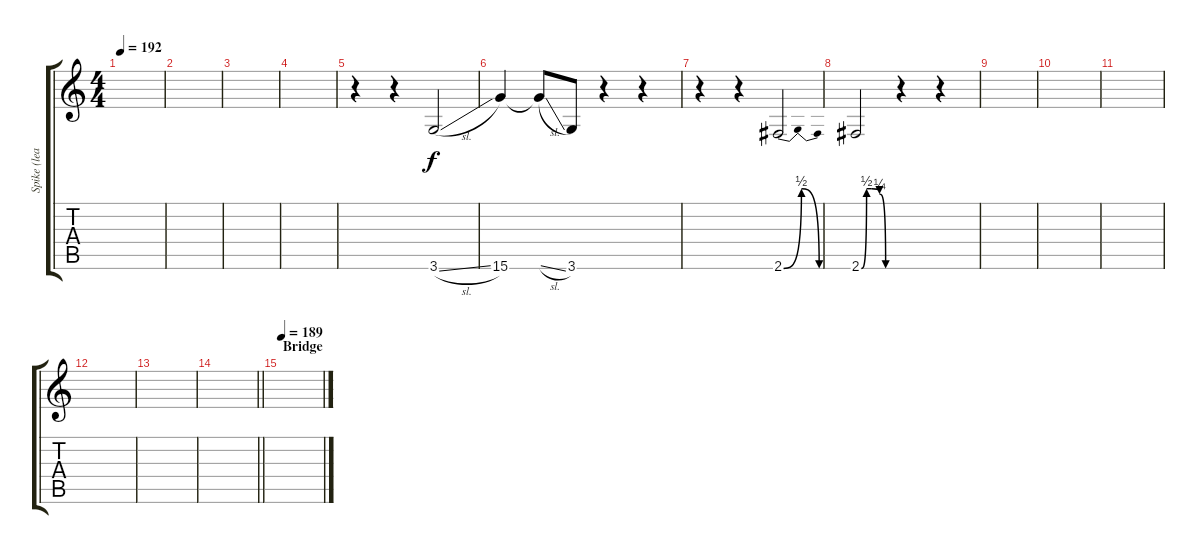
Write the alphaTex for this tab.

\track ("Spike (leads)" "Spike (lea") {instrument distortionguitar}
\staff {score tabs}
\tuning (E4 B3 G3 D3 A2 E2) {hide}
\ts (4 4)
\tempo 192
\clef g2
\ks c
|
|
|
|
r.4 r.4 3.6{sl}.2 |
15.6.4 15.6{sl t}.8 3.6.8 r.4 r.4 |
r.4 r.4 2.6{be (bendrelease 0 0 27 2 33 2 60 0)}.2 |
2.6{be (custom 0 0 10 2 20 2 35 1 47 0 60 0)}.2 r.4 r.4 |
|
|
|
|
|
\barLineRight lightlight
|
\section ("" "Bridge")
\tempo 189
